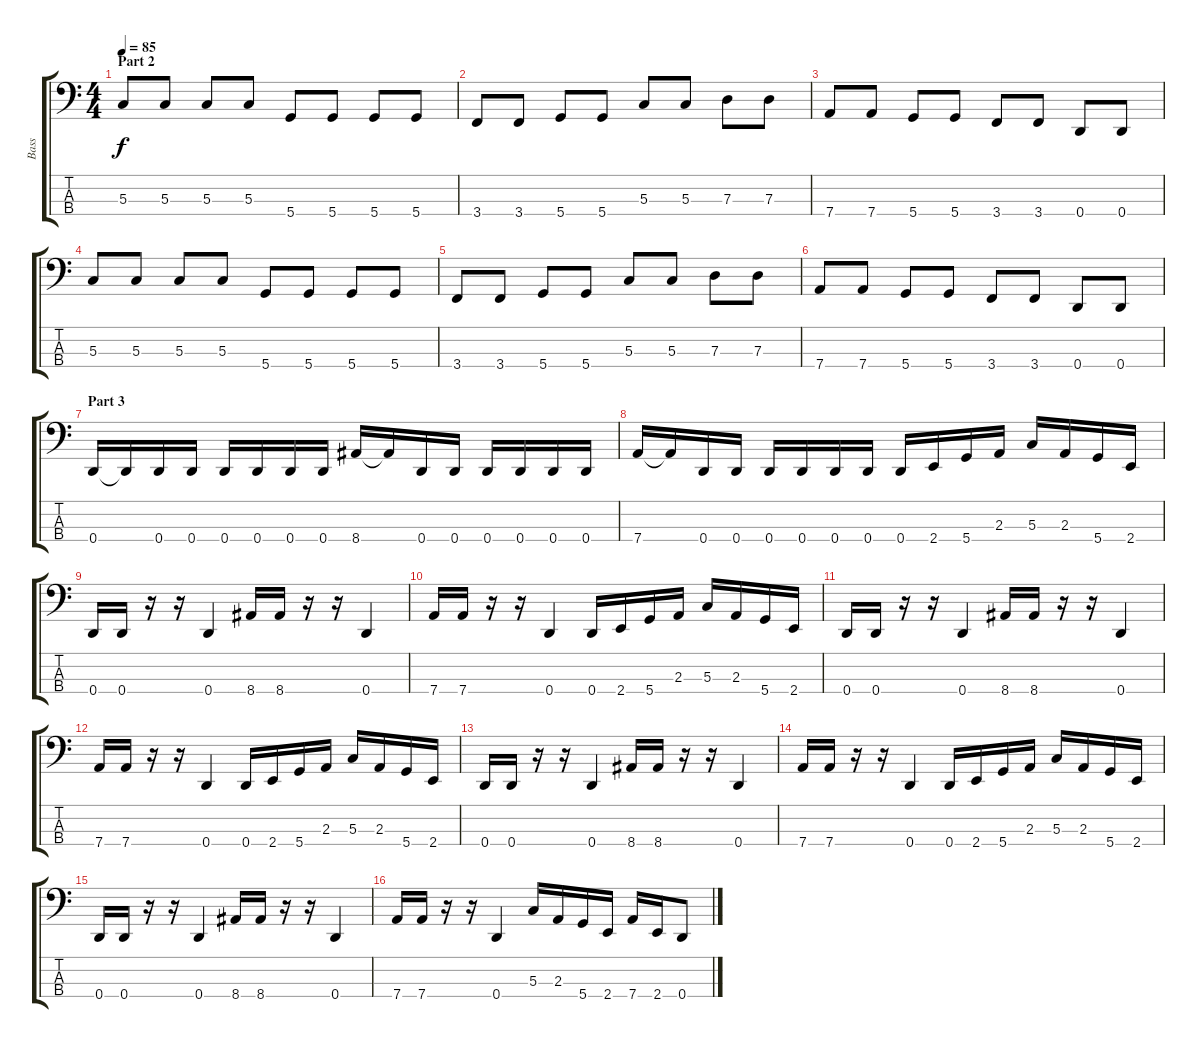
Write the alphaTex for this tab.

\track ("Bass" "Bass") {instrument electricbassfinger}
\staff {score tabs}
\tuning (F2 C2 G1 D1) {hide}
\ts (4 4)
\section ("" "Part 2")
\tempo 85
\clef f4
\ks c
5.3.8{dy f volume 16} 5.3.8 5.3.8 5.3.8 5.4.8 5.4.8 5.4.8 5.4.8 |
3.4.8 3.4.8 5.4.8 5.4.8 5.3.8 5.3.8 7.3.8 7.3.8 |
7.4.8 7.4.8 5.4.8 5.4.8 3.4.8 3.4.8 0.4.8 0.4.8 |
5.3.8 5.3.8 5.3.8 5.3.8 5.4.8 5.4.8 5.4.8 5.4.8 |
3.4.8 3.4.8 5.4.8 5.4.8 5.3.8 5.3.8 7.3.8 7.3.8 |
7.4.8 7.4.8 5.4.8 5.4.8 3.4.8 3.4.8 0.4.8 0.4.8 |
\section ("" "Part 3")
0.4.16 0.4{t}.16 0.4.16 0.4.16 0.4.16 0.4.16 0.4.16 0.4.16 8.4.16 8.4{t}.16 0.4.16 0.4.16 0.4.16 0.4.16 0.4.16 0.4.16 |
7.4.16 7.4{t}.16 0.4.16 0.4.16 0.4.16 0.4.16 0.4.16 0.4.16 0.4.16 2.4.16 5.4.16 2.3.16 5.3.16 2.3.16 5.4.16 2.4.16 |
0.4.16 0.4.16 r.16 r.16 0.4.4 8.4.16 8.4.16 r.16 r.16 0.4.4 |
7.4.16 7.4.16 r.16 r.16 0.4.4 0.4.16 2.4.16 5.4.16 2.3.16 5.3.16 2.3.16 5.4.16 2.4.16 |
0.4.16 0.4.16 r.16 r.16 0.4.4 8.4.16 8.4.16 r.16 r.16 0.4.4 |
7.4.16 7.4.16 r.16 r.16 0.4.4 0.4.16 2.4.16 5.4.16 2.3.16 5.3.16 2.3.16 5.4.16 2.4.16 |
0.4.16 0.4.16 r.16 r.16 0.4.4 8.4.16 8.4.16 r.16 r.16 0.4.4 |
7.4.16 7.4.16 r.16 r.16 0.4.4 0.4.16 2.4.16 5.4.16 2.3.16 5.3.16 2.3.16 5.4.16 2.4.16 |
0.4.16 0.4.16 r.16 r.16 0.4.4 8.4.16 8.4.16 r.16 r.16 0.4.4 |
7.4.16 7.4.16 r.16 r.16 0.4.4 5.3.16 2.3.16 5.4.16 2.4.16 7.4.16 2.4.16 0.4.8
